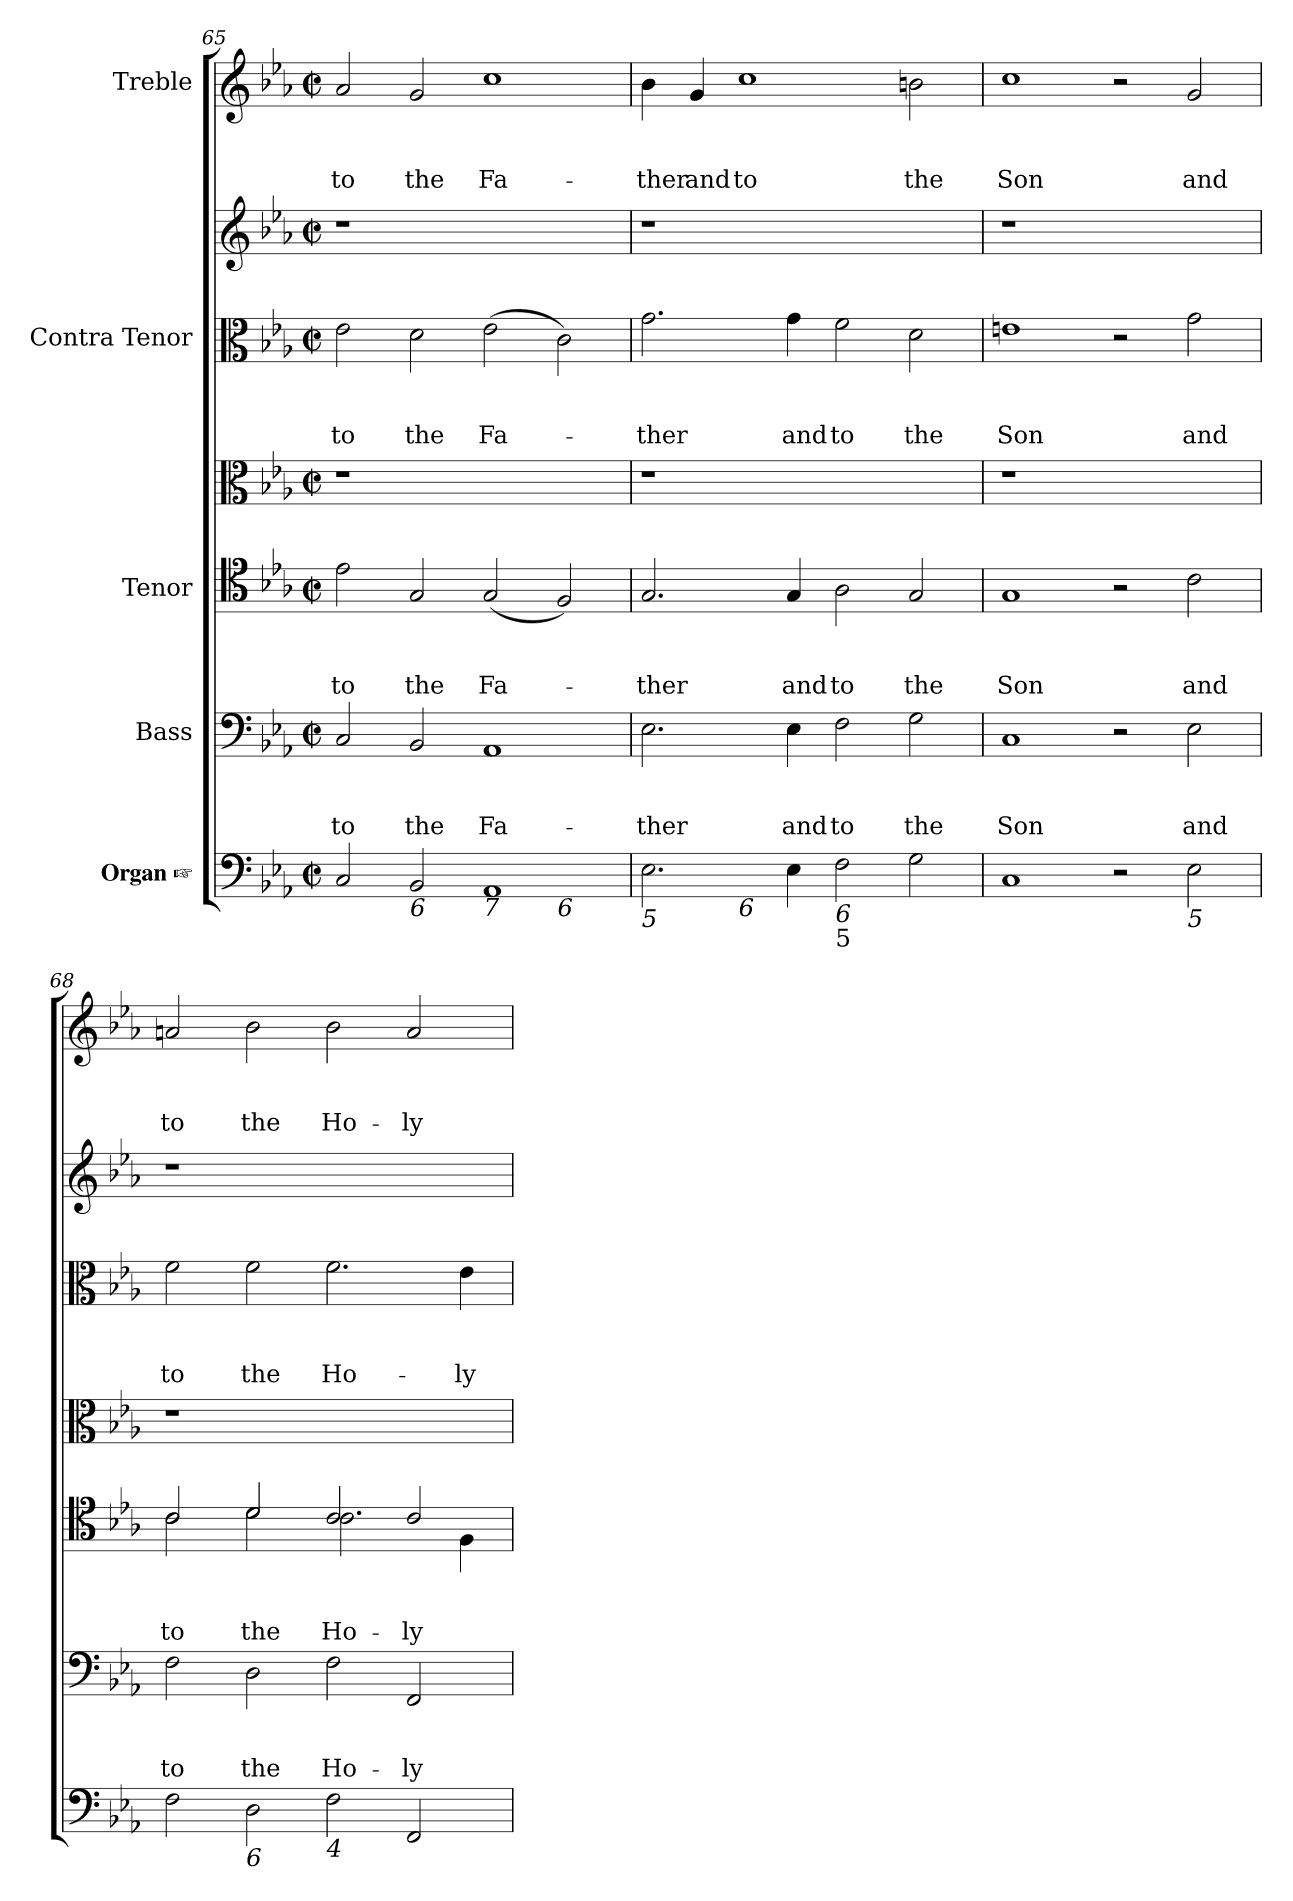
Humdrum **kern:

**kern	**kern	**text	**text	**text	**kern	**text	**text	**text	**kern	**kern	**text	**text	**text	**kern	**kern	**text	**text	**text
*part7	*part6	*part6	*part6	*part6	*part5	*part5	*part5	*part5	*part4	*part3	*part3	*part3	*part3	*part2	*part1	*part1	*part1	*part1
*staff7	*staff6	*staff6	*staff6	*staff6	*staff5	*staff5	*staff5	*staff5	*staff4	*staff3	*staff3	*staff3	*staff3	*staff2	*staff1	*staff1	*staff1	*staff1
*I"Organ     ☞	*I"Bass	*	*	*	*I"Tenor	*	*	*	*	*I"Contra Tenor	*	*	*	*	*I"Treble	*	*	*
*clefF4	*clefF4	*	*	*	*clefC4	*	*	*	*clefC3	*clefC3	*	*	*	*clefG2	*clefG2	*	*	*
*k[b-e-a-]	*k[b-e-a-]	*	*	*	*k[b-e-a-]	*	*	*	*k[b-e-a-]	*k[b-e-a-]	*	*	*	*k[b-e-a-]	*k[b-e-a-]	*	*	*
*c:	*c:	*	*	*	*c:	*	*	*	*c:	*c:	*	*	*	*c:	*c:	*	*	*
*M2/2	*M2/2	*	*	*	*M2/2	*	*	*	*M2/2	*M2/2	*	*	*	*M2/2	*M2/2	*	*	*
*met(c|)	*met(c|)	*	*	*	*met(c|)	*	*	*	*met(c|)	*met(c|)	*	*	*	*met(c|)	*met(c|)	*	*	*
=65	=65	=65	=65	=65	=65	=65	=65	=65	=65	=65	=65	=65	=65	=65	=65	=65	=65	=65
!LO:TX:b:i:t=6	!	!	!	!	!	!	!	!	!	!	!	!	!	!	!	!	!	!
!	!	!	!	!LO:LY:b	!	!	!	!LO:LY:b	!	!	!	!	!LO:LY:b	!	!	!	!	!LO:LY:b
*^	*	*	*	*	*	*	*	*	*	*	*	*	*	*	*	*	*	*
2C/	1.ryy	2C/	.	.	to	2e-\	.	.	to	1r	2e-\	.	.	to	1r	2a-/	.	.	to
!LO:TX:b:i:t=6	!	!	!	!	!	!	!	!	!	!	!	!	!	!	!	!	!	!	!
!	!	!	!	!	!LO:LY:b	!	!	!	!LO:LY:b	!	!	!	!	!LO:LY:b	!	!	!	!	!LO:LY:b
2BB-/	.	2BB-/	.	.	the	2G/	.	.	the	.	2d\	.	.	the	.	2g/	.	.	the
!LO:TX:b:i:t=7	!	!	!	!	!	!	!	!	!	!	!	!	!	!	!	!	!	!	!
!	!	!	!	!	!LO:LY:b	!	!	!	!LO:LY:b	!	!	!	!	!LO:LY:b	!	!	!	!	!LO:LY:b
1AA-	.	1AA-	.	.	Fa-	(<2G/	.	.	Fa-	1ryy	(>2e-\	.	.	Fa-	1ryy	1cc	.	.	Fa-
!	!LO:TX:b:i:t=6	!	!	!	!	!	!	!	!	!	!	!	!	!	!	!	!	!	!
.	2ryy	.	.	.	.	2F/)	.	.	.	.	2c\)	.	.	.	.	.	.	.	.
=66	=66	=66	=66	=66	=66	=66	=66	=66	=66	=66	=66	=66	=66	=66	=66	=66	=66	=66	=66
!LO:TX:b:i:t=5	!	!	!	!	!	!	!	!	!	!	!	!	!	!	!	!	!	!	!
!	!	!	!	!	!LO:LY:b	!	!	!	!LO:LY:b	!	!	!	!	!LO:LY:b	!	!	!	!	!LO:LY:b
2.E-\	2ryy	2.E-\	.	.	-ther	2.G/	.	.	-ther	1r	2.g\	.	.	-ther	1r	4b-\	.	.	-ther
!	!	!	!	!	!	!	!	!	!	!	!	!	!	!	!	!	!	!	!LO:LY:b
.	.	.	.	.	.	.	.	.	.	.	.	.	.	.	.	4g/	.	.	and
!	!LO:TX:b:i:t=6	!	!	!	!	!	!	!	!	!	!	!	!	!	!	!	!	!	!
!	!	!	!	!	!	!	!	!	!	!	!	!	!	!	!	!	!	!	!LO:LY:b
.	1.ryy	.	.	.	.	.	.	.	.	.	.	.	.	.	.	1cc	.	.	to
!	!	!	!	!	!LO:LY:b	!	!	!	!LO:LY:b	!	!	!	!	!LO:LY:b	!	!	!	!	!
4E-\	.	4E-\	.	.	and	4G/	.	.	and	.	4g\	.	.	and	.	.	.	.	.
!LO:TX:b:i:t=6	!	!	!	!	!	!	!	!	!	!	!	!	!	!	!	!	!	!	!
!LO:TX:b:t=5	!	!	!	!	!	!	!	!	!	!	!	!	!	!	!	!	!	!	!
!	!	!	!	!	!LO:LY:b	!	!	!	!LO:LY:b	!	!	!	!	!LO:LY:b	!	!	!	!	!
2F\	.	2F\	.	.	to	2A-\	.	.	to	1ryy	2f\	.	.	to	1ryy	.	.	.	.
!	!	!	!	!	!LO:LY:b	!	!	!	!LO:LY:b	!	!	!	!	!LO:LY:b	!	!	!	!	!LO:LY:b
2G\	.	2G\	.	.	the	2G/	.	.	the	.	2d\	.	.	the	.	2bn\	.	.	the
=67	=67	=67	=67	=67	=67	=67	=67	=67	=67	=67	=67	=67	=67	=67	=67	=67	=67	=67	=67
!	!	!	!	!	!LO:LY:b	!	!	!	!LO:LY:b	!	!	!	!	!LO:LY:b	!	!	!	!	!LO:LY:b
*v	*v	*	*	*	*	*	*	*	*	*	*	*	*	*	*	*	*	*	*
1C	1C	.	.	Son	1G	.	.	Son	1r	1en	.	.	Son	1r	1cc	.	.	Son
2r	2r	.	.	.	2r	.	.	.	1ryy	2r	.	.	.	1ryy	2r	.	.	.
!LO:TX:b:i:t=5	!	!	!	!	!	!	!	!	!	!	!	!	!	!	!	!	!	!
!	!	!	!	!LO:LY:b	!	!	!	!LO:LY:b	!	!	!	!	!LO:LY:b	!	!	!	!	!LO:LY:b
2E-\	2E-\	.	.	and	2c\	.	.	and	.	2g\	.	.	and	.	2g/	.	.	and
!!LO:PB:g=z
=68	=68	=68	=68	=68	=68	=68	=68	=68	=68	=68	=68	=68	=68	=68	=68	=68	=68	=68
!	!	!	!	!LO:LY:b	!	!	!	!LO:LY:b	!	!	!	!	!LO:LY:b	!	!	!	!	!LO:LY:b
*	*	*	*	*	*^	*	*	*	*	*	*	*	*	*	*	*	*	*
2F\	2F\	.	.	to	2c/	2c\	.	.	to	1r	2f\	.	.	to	1r	2an/	.	.	to
!LO:TX:b:i:t=6	!	!	!	!	!	!	!	!	!	!	!	!	!	!	!	!	!	!	!
!	!	!	!	!LO:LY:b	!	!	!	!	!LO:LY:b	!	!	!	!	!LO:LY:b	!	!	!	!	!LO:LY:b
2D\	2D\	.	.	the	2d/	2d\	.	.	the	.	2f\	.	.	the	.	2b-\	.	.	the
!LO:TX:b:i:t=4	!	!	!	!	!	!	!	!	!	!	!	!	!	!	!	!	!	!	!
!	!	!	!	!LO:LY:b	!	!	!	!	!LO:LY:b	!	!	!	!	!LO:LY:b	!	!	!	!	!LO:LY:b
2F\	2F\	.	.	Ho-	2c/	2.c\	.	.	Ho-	1ryy	2.f\	.	.	Ho-	1ryy	2b-\	.	.	Ho-
!	!	!	!	!LO:LY:b	!	!	!	!	!LO:LY:b	!	!	!	!	!	!	!	!	!	!LO:LY:b
2FF/	2FF/	.	.	-ly	2c/	.	.	.	-ly	.	.	.	.	.	.	2a/	.	.	-ly
!	!	!	!	!	!	!	!	!	!	!	!	!	!	!LO:LY:b	!	!	!	!	!
.	.	.	.	.	.	4F\	.	.	.	.	4e-\	.	.	-ly	.	.	.	.	.
*	*	*	*	*	*v	*v	*	*	*	*	*	*	*	*	*	*	*	*	*
=	=	=	=	=	=	=	=	=	=	=	=	=	=	=	=	=	=	=
*-	*-	*-	*-	*-	*-	*-	*-	*-	*-	*-	*-	*-	*-	*-	*-	*-	*-	*-
